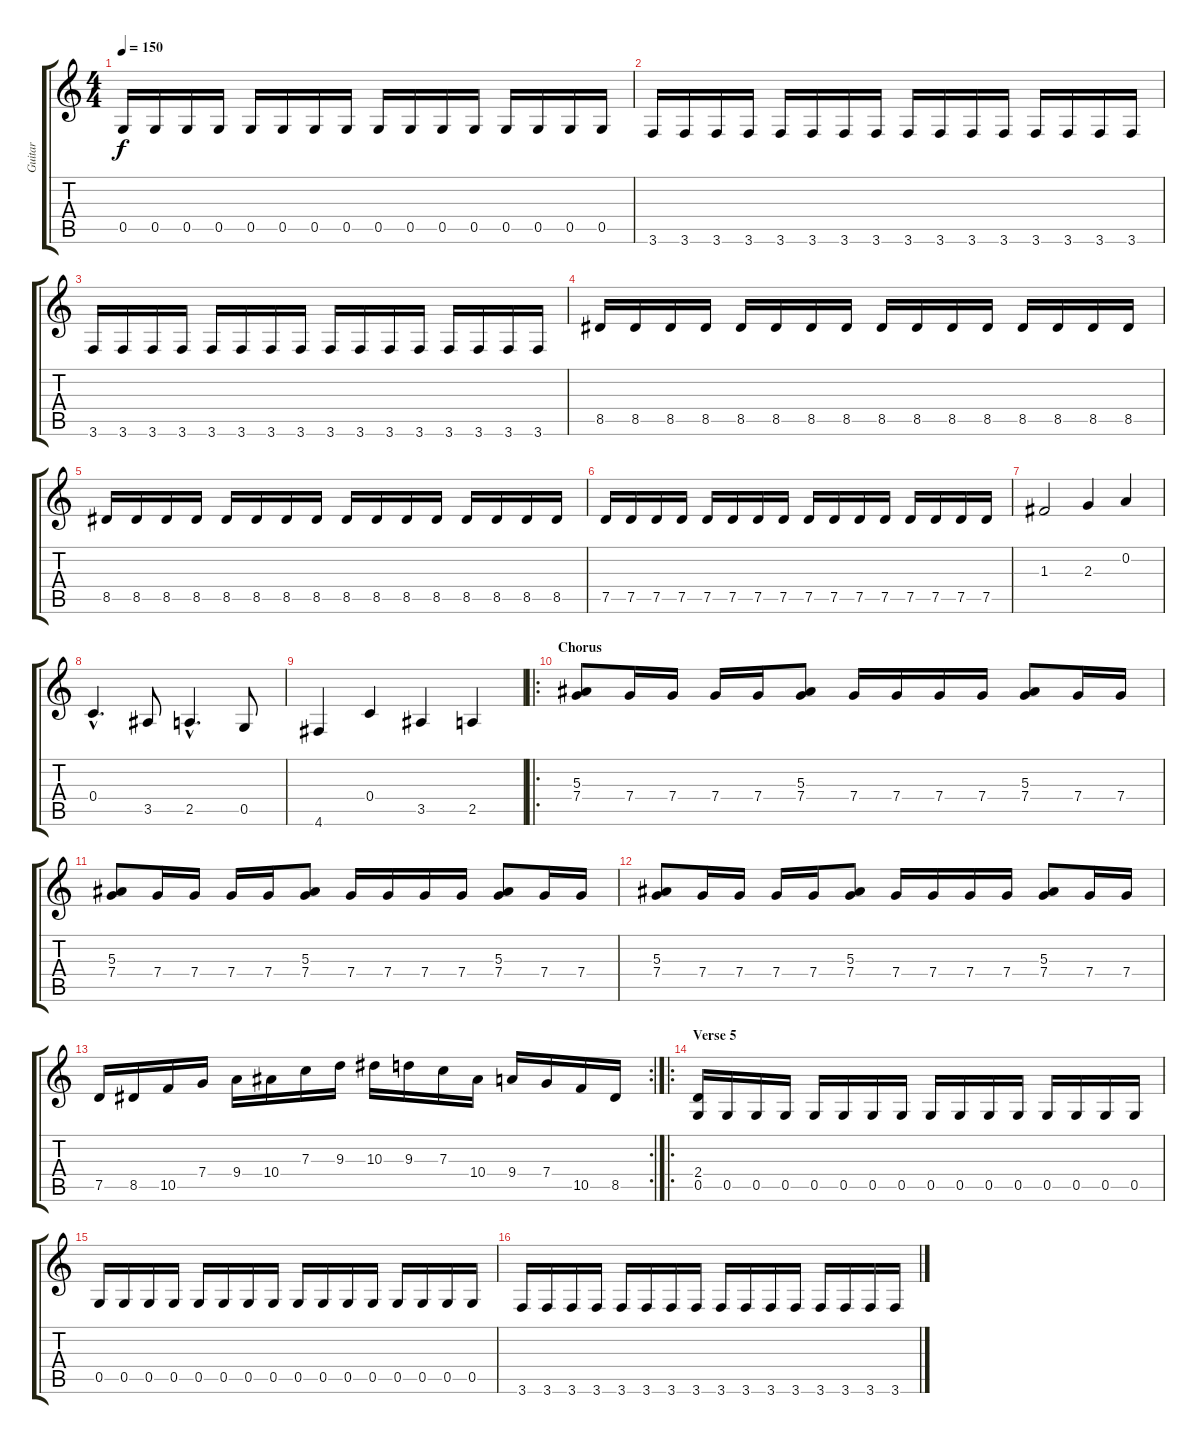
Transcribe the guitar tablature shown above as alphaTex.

\track ("Guitar" "Guitar") {instrument distortionguitar}
\staff {score tabs}
\tuning (D4 A3 F3 C3 G2 D2) {hide}
\ts (4 4)
\tempo 150
\clef g2
\ks c
0.5.16{dy f} 0.5.16 0.5.16 0.5.16 0.5.16 0.5.16 0.5.16 0.5.16 0.5.16 0.5.16 0.5.16 0.5.16 0.5.16 0.5.16 0.5.16 0.5.16 |
3.6.16{instrument distortionguitar} 3.6.16 3.6.16 3.6.16 3.6.16 3.6.16 3.6.16 3.6.16 3.6.16 3.6.16 3.6.16 3.6.16 3.6.16 3.6.16 3.6.16 3.6.16 |
3.6.16 3.6.16 3.6.16 3.6.16 3.6.16 3.6.16 3.6.16 3.6.16 3.6.16 3.6.16 3.6.16 3.6.16 3.6.16 3.6.16 3.6.16 3.6.16 |
8.5.16 8.5.16 8.5.16 8.5.16 8.5.16 8.5.16 8.5.16 8.5.16 8.5.16 8.5.16 8.5.16 8.5.16 8.5.16 8.5.16 8.5.16 8.5.16 |
8.5.16 8.5.16 8.5.16 8.5.16 8.5.16 8.5.16 8.5.16 8.5.16 8.5.16 8.5.16 8.5.16 8.5.16 8.5.16 8.5.16 8.5.16 8.5.16 |
7.5.16 7.5.16 7.5.16 7.5.16 7.5.16 7.5.16 7.5.16 7.5.16 7.5.16 7.5.16 7.5.16 7.5.16 7.5.16 7.5.16 7.5.16 7.5.16 |
1.3.2 2.3.4 0.2.4 |
0.4{hac}.4{d} 3.5.8 2.5{hac}.4{d} 0.5.8 |
4.6.4 0.4.4 3.5.4 2.5.4 |
\ro
\section ("" "Chorus")
(5.3 7.4).8 7.4.16 7.4.16 7.4.16 7.4.16 (5.3 7.4).8 7.4.16 7.4.16 7.4.16 7.4.16 (5.3 7.4).8 7.4.16 7.4.16 |
(5.3 7.4).8 7.4.16 7.4.16 7.4.16 7.4.16 (5.3 7.4).8 7.4.16 7.4.16 7.4.16 7.4.16 (5.3 7.4).8 7.4.16 7.4.16 |
(5.3 7.4).8 7.4.16 7.4.16 7.4.16 7.4.16 (5.3 7.4).8 7.4.16 7.4.16 7.4.16 7.4.16 (5.3 7.4).8 7.4.16 7.4.16 |
\rc 2
7.5.16 8.5.16 10.5.16 7.4.16 9.4.16 10.4.16 7.3.16 9.3.16 10.3.16 9.3.16 7.3.16 10.4.16 9.4.16 7.4.16 10.5.16 8.5.16 |
\ro
\section ("" "Verse 5")
(2.4 0.5).16{instrument distortionguitar} 0.5.16 0.5.16 0.5.16 0.5.16 0.5.16 0.5.16 0.5.16 0.5.16 0.5.16 0.5.16 0.5.16 0.5.16 0.5.16 0.5.16 0.5.16 |
0.5.16 0.5.16 0.5.16 0.5.16 0.5.16 0.5.16 0.5.16 0.5.16 0.5.16 0.5.16 0.5.16 0.5.16 0.5.16 0.5.16 0.5.16 0.5.16 |
3.6.16{instrument distortionguitar} 3.6.16 3.6.16 3.6.16 3.6.16 3.6.16 3.6.16 3.6.16 3.6.16 3.6.16 3.6.16 3.6.16 3.6.16 3.6.16 3.6.16 3.6.16
